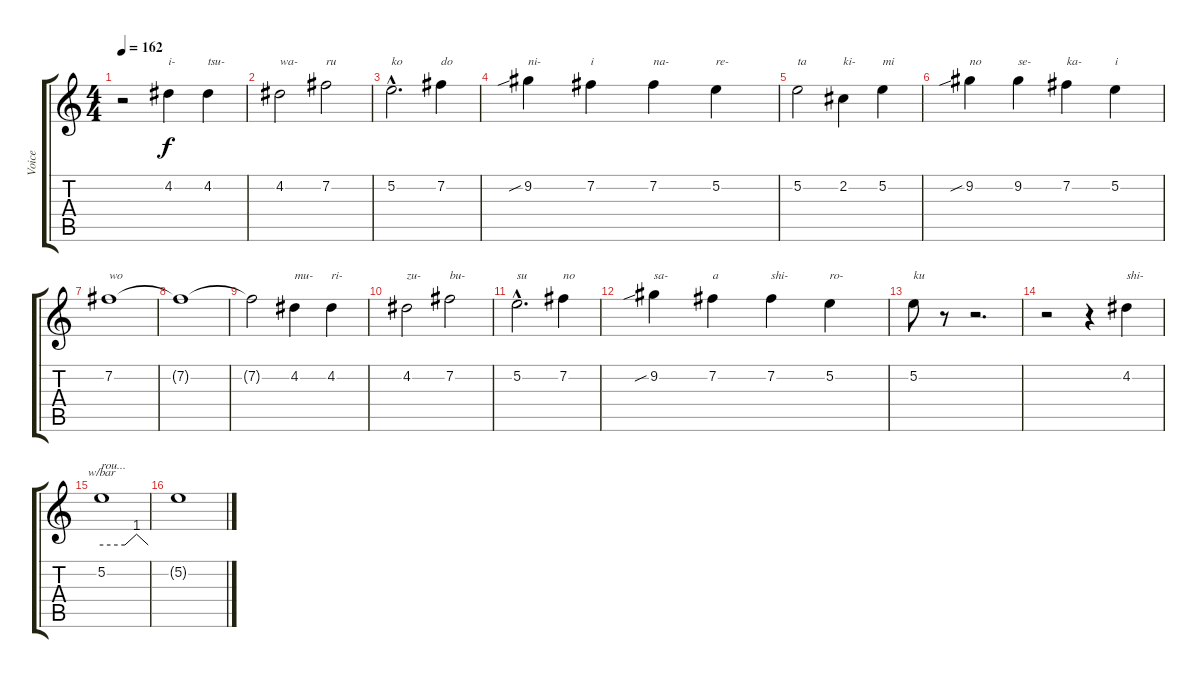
\track ("Voice" "Voice") {instrument contrabass}
\staff {score tabs}
\tuning (E4 B3 G3 D3 A2 E2) {hide}
\ts (4 4)
\tempo 162
\clef g2
\ks c
r.2{dy f volume 13} 4.2.4{txt "i-"} 4.2.4{txt "tsu-"} |
4.2.2{txt "wa-"} 7.2.2{txt "ru"} |
5.2{hac}.2{d txt "ko"} 7.2.4{txt "do"} |
9.2{sib}.4{txt "ni-"} 7.2.4{txt "i"} 7.2.4{txt "na-"} 5.2.4{txt "re-"} |
5.2.2{txt "ta"} 2.2.4{txt "ki-"} 5.2.4{txt "mi"} |
9.2{sib}.4{txt "no"} 9.2.4{txt "se-"} 7.2.4{txt "ka-"} 5.2.4{txt "i"} |
7.2.1{txt "wo"} |
7.2{t}.1 |
7.2{t}.2 4.2.4{txt "mu-"} 4.2.4{txt "ri-"} |
4.2.2{txt "zu-"} 7.2.2{txt "bu-"} |
5.2{hac}.2{d txt "su"} 7.2.4{txt "no"} |
9.2{sib}.4{txt "sa-"} 7.2.4{txt "a"} 7.2.4{txt "shi-"} 5.2.4{txt "ro-"} |
5.2.8{txt "ku"} r.8 r.2{d} |
r.2 r.4 4.2.4{txt "shi-"} |
5.2.1{tbe (custom default 0 0 30 0 45 4 60 0) txt "rou..."} |
5.2{t}.1
